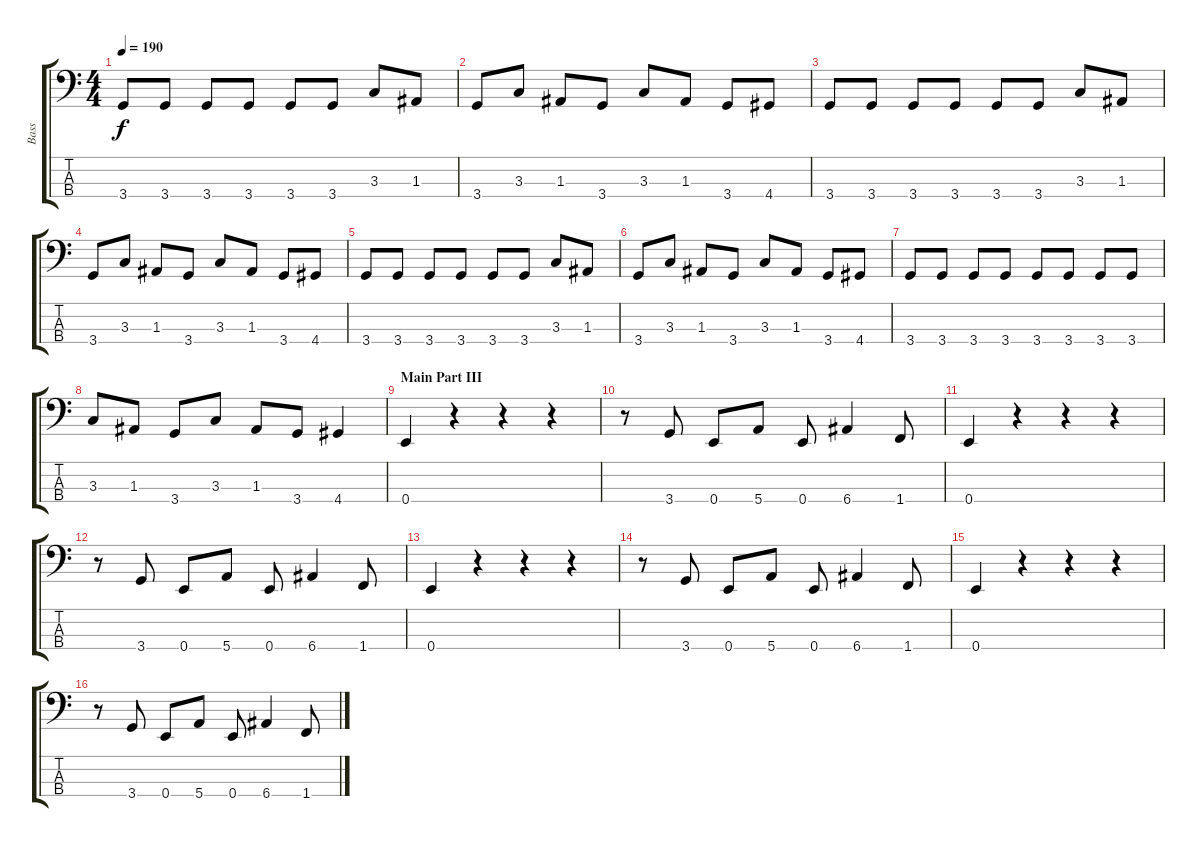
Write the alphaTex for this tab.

\track ("Bass" "Bass") {instrument electricbasspick}
\staff {score tabs}
\tuning (G2 D2 A1 E1) {hide}
\ts (4 4)
\tempo 190
\clef f4
\ks c
3.4.8{dy f} 3.4.8 3.4.8 3.4.8 3.4.8 3.4.8 3.3.8 1.3.8 |
3.4.8 3.3.8 1.3.8 3.4.8 3.3.8 1.3.8 3.4.8 4.4.8 |
3.4.8 3.4.8 3.4.8 3.4.8 3.4.8 3.4.8 3.3.8 1.3.8 |
3.4.8 3.3.8 1.3.8 3.4.8 3.3.8 1.3.8 3.4.8 4.4.8 |
3.4.8 3.4.8 3.4.8 3.4.8 3.4.8 3.4.8 3.3.8 1.3.8 |
3.4.8 3.3.8 1.3.8 3.4.8 3.3.8 1.3.8 3.4.8 4.4.8 |
3.4.8 3.4.8 3.4.8 3.4.8 3.4.8 3.4.8 3.4.8 3.4.8 |
3.3.8 1.3.8 3.4.8 3.3.8 1.3.8 3.4.8 4.4.4 |
\section ("" "Main Part III")
0.4.4 r.4 r.4 r.4 |
r.8 3.4.8 0.4.8 5.4.8 0.4.8 6.4.4 1.4.8 |
0.4.4 r.4 r.4 r.4 |
r.8 3.4.8 0.4.8 5.4.8 0.4.8 6.4.4 1.4.8 |
0.4.4 r.4 r.4 r.4 |
r.8 3.4.8 0.4.8 5.4.8 0.4.8 6.4.4 1.4.8 |
0.4.4 r.4 r.4 r.4 |
r.8 3.4.8 0.4.8 5.4.8 0.4.8 6.4.4 1.4.8
